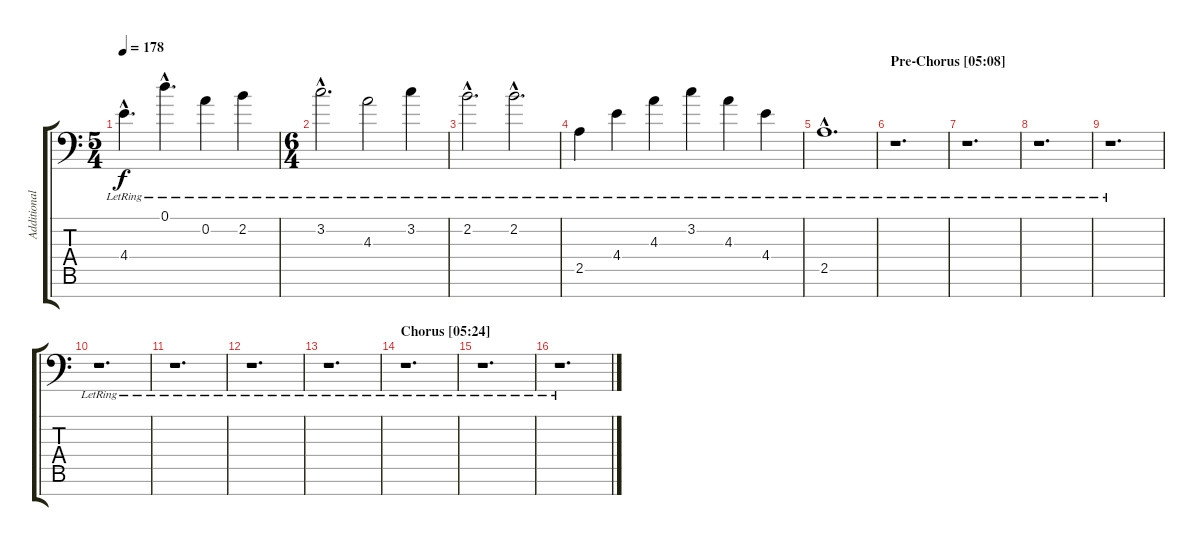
\track ("Additional Guitar" "Additional") {instrument overdrivenguitar}
\staff {score tabs}
\tuning (D4 A3 F3 C3 G2 D2 A1) {hide}
\ts (5 4)
\tempo 178
\clef f4
\ks c
4.4{hac lr}.4{d dy f} 0.1{hac lr}.4{d} 0.2{lr}.4 2.2{lr}.4 |
\ts (6 4)
\section ("" "")
3.2{hac lr}.2{d} 4.3{lr}.2 3.2{lr}.4 |
2.2{hac lr}.2{d} 2.2{hac lr}.2{d} |
2.5{lr}.4 4.4{lr}.4 4.3{lr}.4 3.2{lr}.4 4.3{lr}.4 4.4{lr}.4 |
2.5{hac lr}.1{d} |
\section ("" "Pre-Chorus [05:08]")
r.1{d} |
r.1{d} |
r.1{d} |
r.1{d} |
r.1{d} |
r.1{d} |
r.1{d} |
r.1{d} |
\section ("" "Chorus [05:24]")
r.1{d} |
r.1{d} |
r.1{d}
